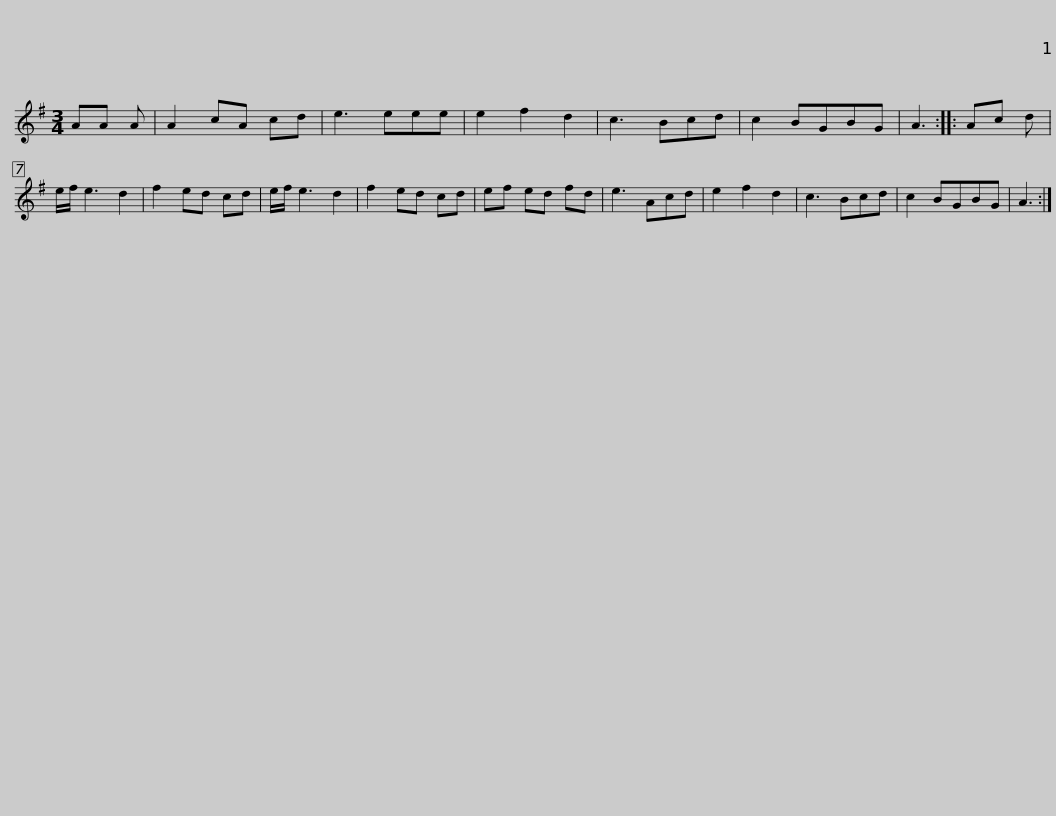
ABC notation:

X:1
L:1/8
M:3/4
I:linebreak $
K:G
V:1 treble
V:1
 AA A | A2 cA cd | e3 eee | e2 f2 d2 | c3 Bcd | %5
 c2 BGBG | A3 :: Ac d | e/f/ e3 d2 | f2 ed cd |$ %10
 e/f/ e3 d2 | f2 ed cd | ef ed fd | e3 Acd | e2 f2 d2 | %15
 c3 Bcd | c2 BGBG | A3 :| %18
